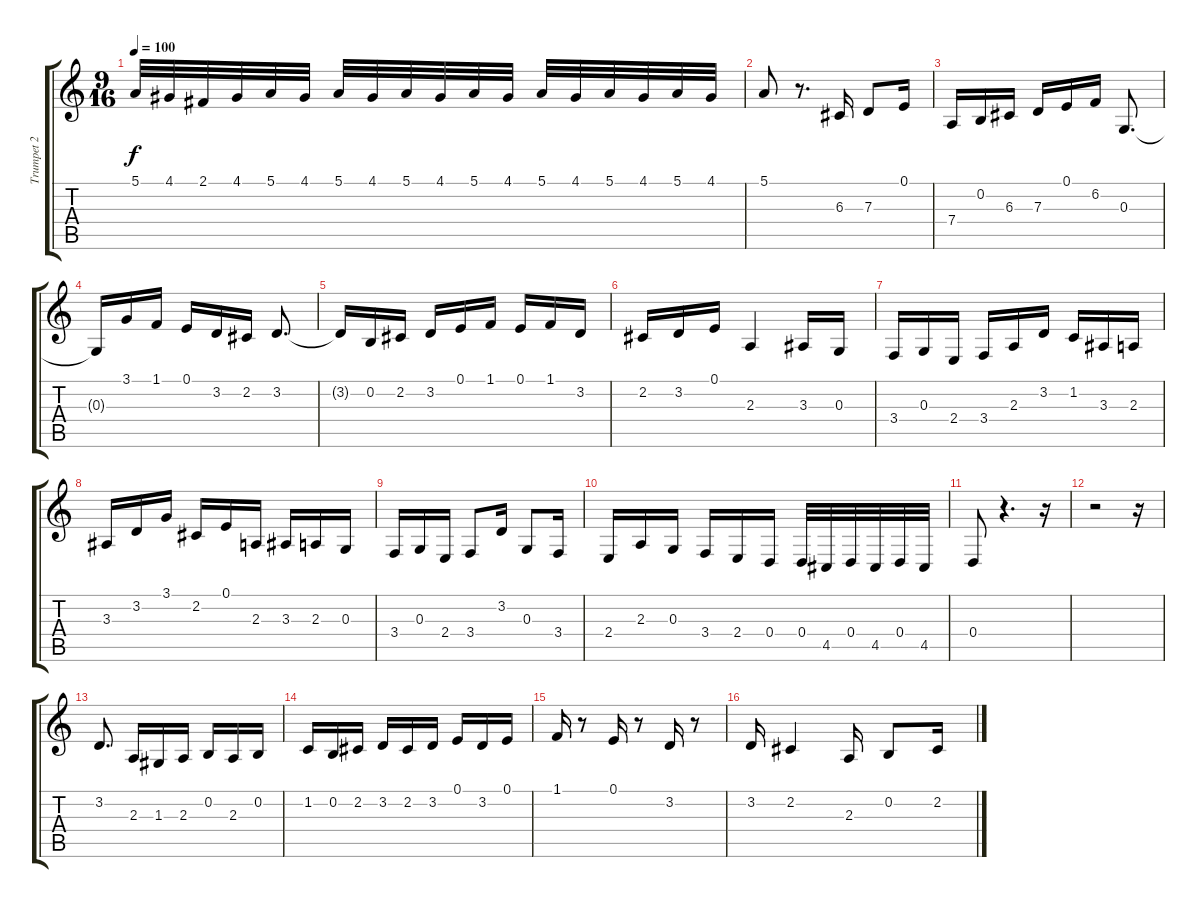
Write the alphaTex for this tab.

\track ("Trumpet 2" "Trumpet 2") {instrument trumpet}
\staff {score tabs}
\tuning (E4 B3 G3 D3 A2 E2) {hide}
\ts (9 16)
\tempo 100
\clef g2
\ks c
5.1.32{dy f} 4.1.32 2.1.32 4.1.32 5.1.32 4.1.32 5.1.32 4.1.32 5.1.32 4.1.32 5.1.32 4.1.32 5.1.32 4.1.32 5.1.32 4.1.32 5.1.32 4.1.32 |
5.1.8 r.8{d} 6.3.16 7.3.8 0.1.16 |
7.4.16 0.2.16 6.3.16 7.3.16 0.1.16 6.2.16 0.3.8{d} |
0.3{t}.16 3.1.16 1.1.16 0.1.16 3.2.16 2.2.16 3.2.8{d} |
3.2{t}.16 0.2.16 2.2.16 3.2.16 0.1.16 1.1.16 0.1.16 1.1.16 3.2.16 |
2.2.16 3.2.16 0.1.16 2.3.4 3.3.16 0.3.16 |
3.4.16 0.3.16 2.4.16 3.4.16 2.3.16 3.2.16 1.2.16 3.3.16 2.3.16 |
3.3.16 3.2.16 3.1.16 2.2.16 0.1.16 2.3.16 3.3.16 2.3.16 0.3.16 |
3.4.16 0.3.16 2.4.16 3.4.8 3.2.16 0.3.8 3.4.16 |
2.4.16 2.3.16 0.3.16 3.4.16 2.4.16 0.4.16 0.4.32 4.5.32 0.4.32 4.5.32 0.4.32 4.5.32 |
0.4.8 r.4{d} r.16 |
r.2 r.16 |
3.2.8{d} 2.3.16 1.3.16 2.3.16 0.2.16 2.3.16 0.2.16 |
1.2.16 0.2.16 2.2.16 3.2.16 2.2.16 3.2.16 0.1.16 3.2.16 0.1.16 |
1.1.16 r.8 0.1.16 r.8 3.2.16 r.8 |
3.2.16 2.2.4 2.3.16 0.2.8 2.2.16
